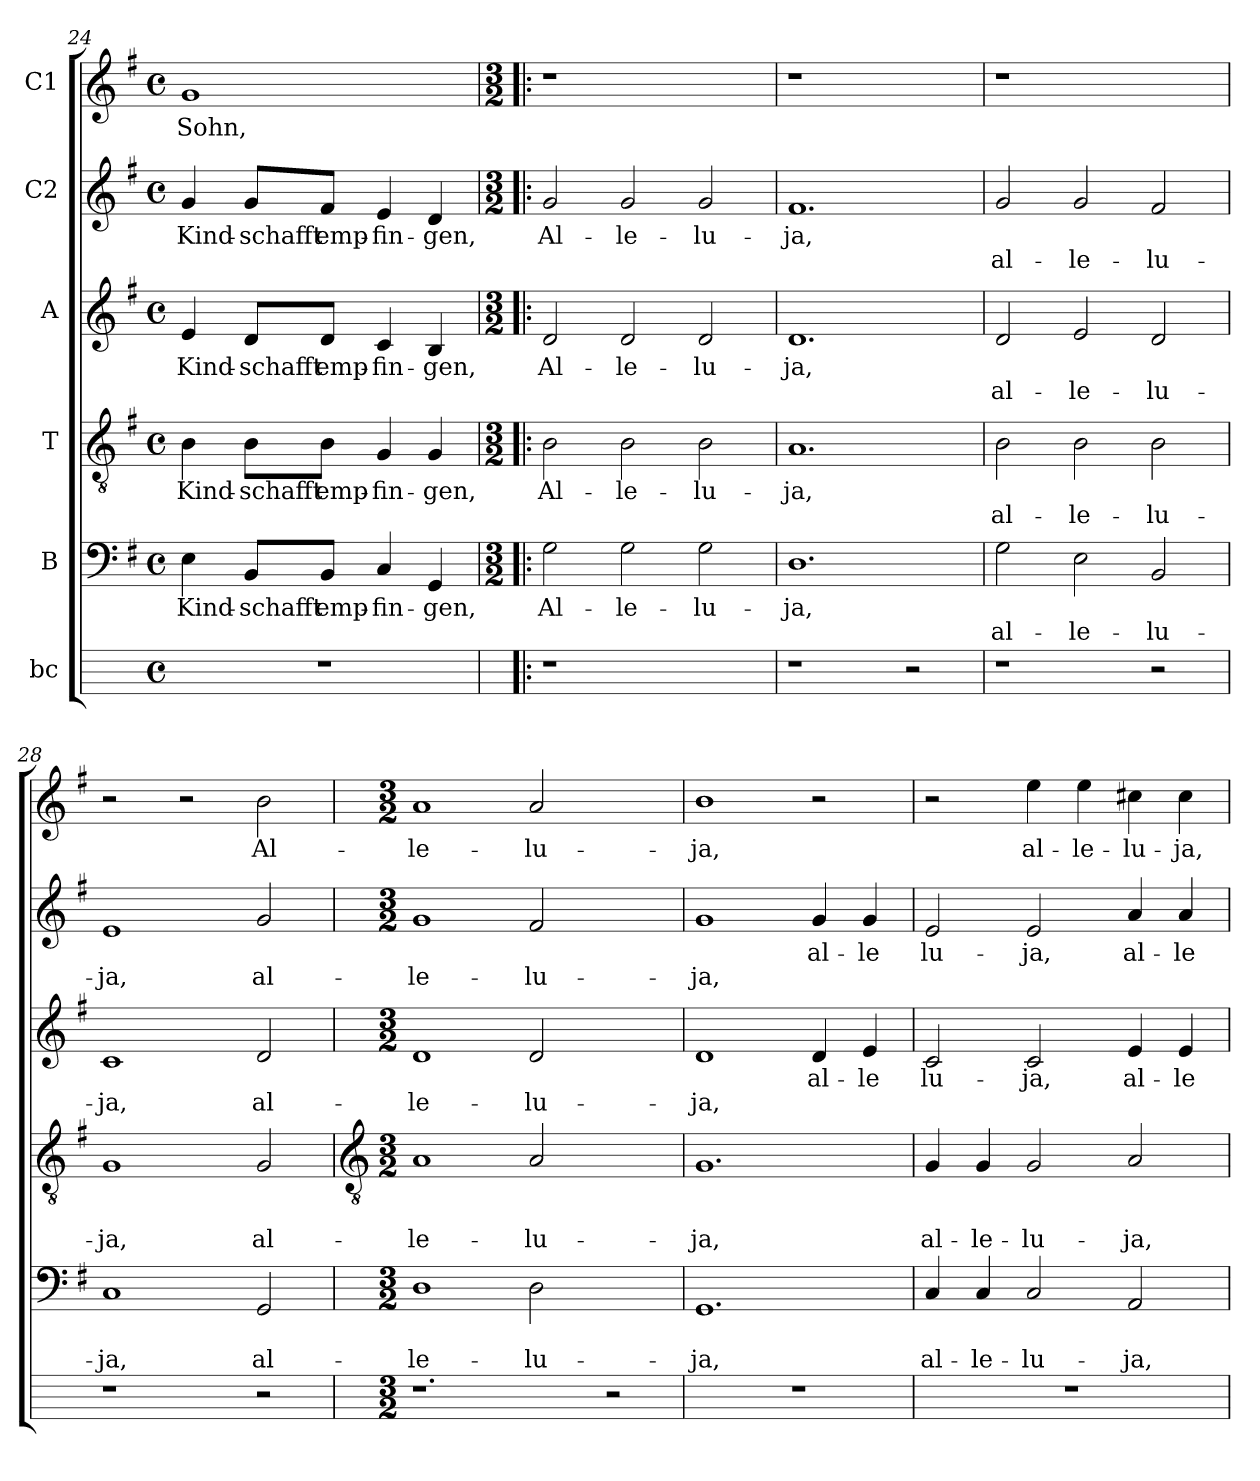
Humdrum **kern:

**kern	**kern	**text	**text	**kern	**text	**text	**kern	**text	**text	**kern	**text	**text	**kern	**text
*part6	*part5	*part5	*part5	*part4	*part4	*part4	*part3	*part3	*part3	*part2	*part2	*part2	*part1	*part1
*staff6	*staff5	*staff5	*staff5	*staff4	*staff4	*staff4	*staff3	*staff3	*staff3	*staff2	*staff2	*staff2	*staff1	*staff1
*I"bc	*I"B	*	*	*I"T	*	*	*I"A	*	*	*I"C2	*	*	*I"C1	*
*	*clefF4	*	*	*clefGv2	*	*	*clefG2	*	*	*clefG2	*	*	*clefG2	*
*	*k[f#]	*	*	*k[f#]	*	*	*k[f#]	*	*	*k[f#]	*	*	*k[f#]	*
*	*G:	*	*	*G:	*	*	*G:	*	*	*G:	*	*	*G:	*
*M4/4	*M4/4	*	*	*M4/4	*	*	*M4/4	*	*	*M4/4	*	*	*M4/4	*
*met(c)	*met(c)	*	*	*met(c)	*	*	*met(c)	*	*	*met(c)	*	*	*met(c)	*
=24	=24	=24	=24	=24	=24	=24	=24	=24	=24	=24	=24	=24	=24	=24
!	!	!LO:LY:b	!	!	!LO:LY:b	!	!	!LO:LY:b	!	!	!LO:LY:b	!	!	!LO:LY:b
1r	4E	Kind-	.	4B	Kind-	.	4e	Kind-	.	4g	Kind-	.	1g	Sohn,
!	!	!LO:LY:b	!	!	!LO:LY:b	!	!	!LO:LY:b	!	!	!LO:LY:b	!	!	!
.	8BBL	-schafft	.	8BL	-schafft	.	8dL	-schafft	.	8gL	-schafft	.	.	.
!	!	!LO:LY:b	!	!	!LO:LY:b	!	!	!LO:LY:b	!	!	!LO:LY:b	!	!	!
.	8BBJ	emp-	.	8BJ	emp-	.	8dJ	emp-	.	8f#J	emp-	.	.	.
!	!	!LO:LY:b	!	!	!LO:LY:b	!	!	!LO:LY:b	!	!	!LO:LY:b	!	!	!
.	4C	-fin-	.	4G	-fin-	.	4c	-fin-	.	4e	-fin-	.	.	.
!	!	!LO:LY:b	!	!	!LO:LY:b	!	!	!LO:LY:b	!	!	!LO:LY:b	!	!	!
.	4GG	-gen,	.	4G	-gen,	.	4B	-gen,	.	4d	-gen,	.	.	.
=25!|:	=25!|:	=25!|:	=25!|:	=25!|:	=25!|:	=25!|:	=25!|:	=25!|:	=25!|:	=25!|:	=25!|:	=25!|:	=25!|:	=25!|:
*	*M3/2	*	*	*M3/2	*	*	*M3/2	*	*	*M3/2	*	*	*M3/2	*
!	!	!LO:LY:b	!	!	!LO:LY:b	!	!	!LO:LY:b	!	!	!LO:LY:b	!	!LO:N:vis=1	!
1r	2G	Al-	.	2B	Al-	.	2d	Al-	.	2g	Al-	.	1.r	.
!	!	!LO:LY:b	!	!	!LO:LY:b	!	!	!LO:LY:b	!	!	!LO:LY:b	!	!	!
.	2G	-le-	.	2B	-le-	.	2d	-le-	.	2g	-le-	.	.	.
!	!	!LO:LY:b	!	!	!LO:LY:b	!	!	!LO:LY:b	!	!	!LO:LY:b	!	!	!
2ryy	2G	-lu-	.	2B	-lu-	.	2d	-lu-	.	2g	-lu-	.	.	.
=26	=26	=26	=26	=26	=26	=26	=26	=26	=26	=26	=26	=26	=26	=26
!	!	!LO:LY:b	!	!	!LO:LY:b	!	!	!LO:LY:b	!	!	!LO:LY:b	!	!LO:N:vis=1	!
1r	1.D	-ja,	.	1.A	-ja,	.	1.d	-ja,	.	1.f#	-ja,	.	1.r	.
2r	.	.	.	.	.	.	.	.	.	.	.	.	.	.
=27	=27	=27	=27	=27	=27	=27	=27	=27	=27	=27	=27	=27	=27	=27
!	!	!	!LO:LY:b	!	!	!LO:LY:b	!	!	!LO:LY:b	!	!	!LO:LY:b	!LO:N:vis=1	!
1r	2G	.	al-	2B	.	al-	2d	.	al-	2g	.	al-	1.r	.
!	!	!	!LO:LY:b	!	!	!LO:LY:b	!	!	!LO:LY:b	!	!	!LO:LY:b	!	!
.	2E	.	-le-	2B	.	-le-	2e	.	-le-	2g	.	-le-	.	.
!	!	!	!LO:LY:b	!	!	!LO:LY:b	!	!	!LO:LY:b	!	!	!LO:LY:b	!	!
2r	2BB	.	-lu-	2B	.	-lu-	2d	.	-lu-	2f#	.	-lu-	.	.
=28	=28	=28	=28	=28	=28	=28	=28	=28	=28	=28	=28	=28	=28	=28
!	!	!	!LO:LY:b	!	!	!LO:LY:b	!	!	!LO:LY:b	!	!	!LO:LY:b	!	!
1r	1C	.	-ja,	1G	.	-ja,	1c	.	-ja,	1e	.	-ja,	2r	.
.	.	.	.	.	.	.	.	.	.	.	.	.	2r	.
!	!	!	!LO:LY:b	!	!	!LO:LY:b	!	!	!LO:LY:b	!	!	!LO:LY:b	!	!LO:LY:b
2r	2GG	.	al-	2G	.	al-	2d	.	al-	2g	.	al-	2b	Al-
!!LO:LB:g=z
=29	=29	=29	=29	=29	=29	=29	=29	=29	=29	=29	=29	=29	=29	=29
*	*	*	*	*clefGv2	*	*	*	*	*	*	*	*	*	*
*M3/2	*M3/2	*	*	*M3/2	*	*	*M3/2	*	*	*M3/2	*	*	*M3/2	*
!	!	!	!LO:LY:b	!	!	!LO:LY:b	!	!	!LO:LY:b	!	!	!LO:LY:b	!	!LO:LY:b
1.r	1D	.	-le-	1A	.	-le-	1d	.	-le-	1g	.	-le-	1a	-le-
!	!	!	!LO:LY:b	!	!	!LO:LY:b	!	!	!LO:LY:b	!	!	!LO:LY:b	!	!LO:LY:b
.	2D	.	-lu-	2A	.	-lu-	2d	.	-lu-	2f#	.	-lu-	2a	-lu-
2r	2ryy	.	.	2ryy	.	.	2ryy	.	.	2ryy	.	.	2ryy	.
=30	=30	=30	=30	=30	=30	=30	=30	=30	=30	=30	=30	=30	=30	=30
!	!	!	!LO:LY:b	!	!	!LO:LY:b	!	!	!LO:LY:b	!	!	!LO:LY:b	!	!LO:LY:b
1.r	1.GG	.	-ja,	1.G	.	-ja,	1d	.	-ja,	1g	.	-ja,	1b	-ja,
!	!	!	!	!	!	!	!	!LO:LY:b	!	!	!LO:LY:b	!	!	!
.	.	.	.	.	.	.	4d	al-	.	4g	al-	.	2r	.
!	!	!	!	!	!	!	!	!LO:LY:b	!	!	!LO:LY:b	!	!	!
.	.	.	.	.	.	.	4e	-le	.	4g	-le	.	.	.
=31	=31	=31	=31	=31	=31	=31	=31	=31	=31	=31	=31	=31	=31	=31
!	!	!	!LO:LY:b	!	!	!LO:LY:b	!	!LO:LY:b	!	!	!LO:LY:b	!	!	!
1.r	4C	.	al-	4G	.	al-	2c	lu-	.	2e	lu-	.	2r	.
!	!	!	!LO:LY:b	!	!	!LO:LY:b	!	!	!	!	!	!	!	!
.	4C	.	-le-	4G	.	-le-	.	.	.	.	.	.	.	.
!	!	!	!LO:LY:b	!	!	!LO:LY:b	!	!LO:LY:b	!	!	!LO:LY:b	!	!	!LO:LY:b
.	2C	.	-lu-	2G	.	-lu-	2c	-ja,	.	2e	-ja,	.	4ee	al-
!	!	!	!	!	!	!	!	!	!	!	!	!	!	!LO:LY:b
.	.	.	.	.	.	.	.	.	.	.	.	.	4ee	-le-
!	!	!	!LO:LY:b	!	!	!LO:LY:b	!	!LO:LY:b	!	!	!LO:LY:b	!	!	!LO:LY:b
.	2AA	.	-ja,	2A	.	-ja,	4e	al-	.	4a	al-	.	4cc#X	-lu-
!	!	!	!	!	!	!	!	!LO:LY:b	!	!	!LO:LY:b	!	!	!LO:LY:b
.	.	.	.	.	.	.	4e	-le-	.	4a	-le-	.	4cc#	-ja,
=	=	=	=	=	=	=	=	=	=	=	=	=	=	=
*-	*-	*-	*-	*-	*-	*-	*-	*-	*-	*-	*-	*-	*-	*-
